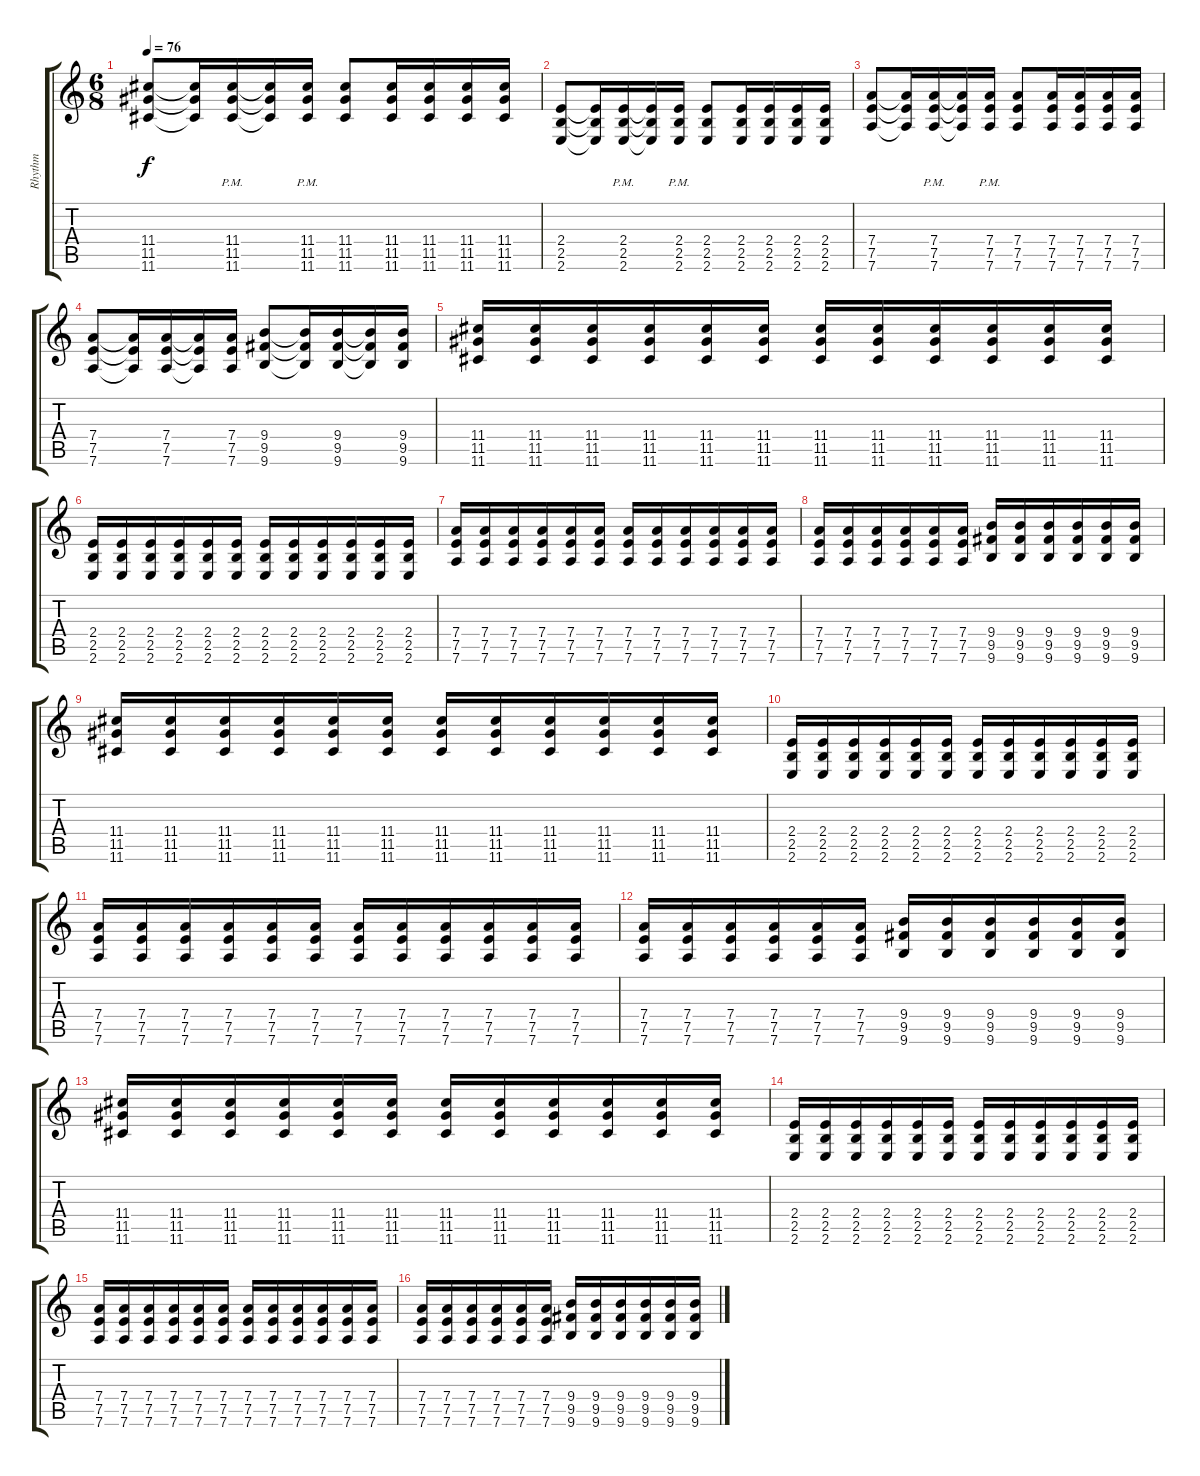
\track ("Rhythm" "Rhythm") {instrument overdrivenguitar}
\staff {score tabs}
\tuning (E4 B3 G3 D3 A2 D2) {hide}
\ts (6 8)
\tempo 76
\clef g2
\ks c
(11.4 11.5 11.6).8{dy f} (11.4{t} 11.5{t} 11.6{t}).16 (11.4{pm} 11.5{pm} 11.6).16 (11.4{t} 11.5{t} 11.6{t}).16 (11.4{pm} 11.5{pm} 11.6).16 (11.4 11.5 11.6).8 (11.4 11.5 11.6).16 (11.4 11.5 11.6).16 (11.4 11.5 11.6).16 (11.4 11.5 11.6).16 |
(2.4 2.5 2.6).8 (2.4{t} 2.5{t} 2.6{t}).16 (2.4{pm} 2.5{pm} 2.6).16 (2.4{t} 2.5{t} 2.6{t}).16 (2.4{pm} 2.5{pm} 2.6).16 (2.4 2.5 2.6).8 (2.4 2.5 2.6).16 (2.4 2.5 2.6).16 (2.4 2.5 2.6).16 (2.4 2.5 2.6).16 |
(7.4 7.5 7.6).8 (7.4{t} 7.5{t} 7.6{t}).16 (7.4{pm} 7.5{pm} 7.6).16 (7.4{t} 7.5{t} 7.6{t}).16 (7.4{pm} 7.5{pm} 7.6).16 (7.4 7.5 7.6).8 (7.4 7.5 7.6).16 (7.4 7.5 7.6).16 (7.4 7.5 7.6).16 (7.4 7.5 7.6).16 |
(7.4 7.5 7.6).8 (7.4{t} 7.5{t} 7.6{t}).16 (7.4 7.5 7.6).16 (7.4{t} 7.5{t} 7.6{t}).16 (7.4 7.5 7.6).16 (9.4 9.5 9.6).8 (9.4{t} 9.5{t} 9.6{t}).16 (9.4 9.5 9.6).16 (9.4{t} 9.5{t} 9.6{t}).16 (9.4 9.5 9.6).16 |
(11.4 11.5 11.6).16 (11.4 11.5 11.6).16 (11.4 11.5 11.6).16 (11.4 11.5 11.6).16 (11.4 11.5 11.6).16 (11.4 11.5 11.6).16 (11.4 11.5 11.6).16 (11.4 11.5 11.6).16 (11.4 11.5 11.6).16 (11.4 11.5 11.6).16 (11.4 11.5 11.6).16 (11.4 11.5 11.6).16 |
(2.4 2.5 2.6).16 (2.4 2.5 2.6).16 (2.4 2.5 2.6).16 (2.4 2.5 2.6).16 (2.4 2.5 2.6).16 (2.4 2.5 2.6).16 (2.4 2.5 2.6).16 (2.4 2.5 2.6).16 (2.4 2.5 2.6).16 (2.4 2.5 2.6).16 (2.4 2.5 2.6).16 (2.4 2.5 2.6).16 |
(7.4 7.5 7.6).16 (7.4 7.5 7.6).16 (7.4 7.5 7.6).16 (7.4 7.5 7.6).16 (7.4 7.5 7.6).16 (7.4 7.5 7.6).16 (7.4 7.5 7.6).16 (7.4 7.5 7.6).16 (7.4 7.5 7.6).16 (7.4 7.5 7.6).16 (7.4 7.5 7.6).16 (7.4 7.5 7.6).16 |
(7.4 7.5 7.6).16 (7.4 7.5 7.6).16 (7.4 7.5 7.6).16 (7.4 7.5 7.6).16 (7.4 7.5 7.6).16 (7.4 7.5 7.6).16 (9.4 9.5 9.6).16 (9.4 9.5 9.6).16 (9.4 9.5 9.6).16 (9.4 9.5 9.6).16 (9.4 9.5 9.6).16 (9.4 9.5 9.6).16 |
(11.4 11.5 11.6).16 (11.4 11.5 11.6).16 (11.4 11.5 11.6).16 (11.4 11.5 11.6).16 (11.4 11.5 11.6).16 (11.4 11.5 11.6).16 (11.4 11.5 11.6).16 (11.4 11.5 11.6).16 (11.4 11.5 11.6).16 (11.4 11.5 11.6).16 (11.4 11.5 11.6).16 (11.4 11.5 11.6).16 |
(2.4 2.5 2.6).16 (2.4 2.5 2.6).16 (2.4 2.5 2.6).16 (2.4 2.5 2.6).16 (2.4 2.5 2.6).16 (2.4 2.5 2.6).16 (2.4 2.5 2.6).16 (2.4 2.5 2.6).16 (2.4 2.5 2.6).16 (2.4 2.5 2.6).16 (2.4 2.5 2.6).16 (2.4 2.5 2.6).16 |
(7.4 7.5 7.6).16 (7.4 7.5 7.6).16 (7.4 7.5 7.6).16 (7.4 7.5 7.6).16 (7.4 7.5 7.6).16 (7.4 7.5 7.6).16 (7.4 7.5 7.6).16 (7.4 7.5 7.6).16 (7.4 7.5 7.6).16 (7.4 7.5 7.6).16 (7.4 7.5 7.6).16 (7.4 7.5 7.6).16 |
(7.4 7.5 7.6).16 (7.4 7.5 7.6).16 (7.4 7.5 7.6).16 (7.4 7.5 7.6).16 (7.4 7.5 7.6).16 (7.4 7.5 7.6).16 (9.4 9.5 9.6).16 (9.4 9.5 9.6).16 (9.4 9.5 9.6).16 (9.4 9.5 9.6).16 (9.4 9.5 9.6).16 (9.4 9.5 9.6).16 |
(11.4 11.5 11.6).16 (11.4 11.5 11.6).16 (11.4 11.5 11.6).16 (11.4 11.5 11.6).16 (11.4 11.5 11.6).16 (11.4 11.5 11.6).16 (11.4 11.5 11.6).16 (11.4 11.5 11.6).16 (11.4 11.5 11.6).16 (11.4 11.5 11.6).16 (11.4 11.5 11.6).16 (11.4 11.5 11.6).16 |
(2.4 2.5 2.6).16 (2.4 2.5 2.6).16 (2.4 2.5 2.6).16 (2.4 2.5 2.6).16 (2.4 2.5 2.6).16 (2.4 2.5 2.6).16 (2.4 2.5 2.6).16 (2.4 2.5 2.6).16 (2.4 2.5 2.6).16 (2.4 2.5 2.6).16 (2.4 2.5 2.6).16 (2.4 2.5 2.6).16 |
(7.4 7.5 7.6).16 (7.4 7.5 7.6).16 (7.4 7.5 7.6).16 (7.4 7.5 7.6).16 (7.4 7.5 7.6).16 (7.4 7.5 7.6).16 (7.4 7.5 7.6).16 (7.4 7.5 7.6).16 (7.4 7.5 7.6).16 (7.4 7.5 7.6).16 (7.4 7.5 7.6).16 (7.4 7.5 7.6).16 |
(7.4 7.5 7.6).16 (7.4 7.5 7.6).16 (7.4 7.5 7.6).16 (7.4 7.5 7.6).16 (7.4 7.5 7.6).16 (7.4 7.5 7.6).16 (9.4 9.5 9.6).16 (9.4 9.5 9.6).16 (9.4 9.5 9.6).16 (9.4 9.5 9.6).16 (9.4 9.5 9.6).16 (9.4 9.5 9.6).16
